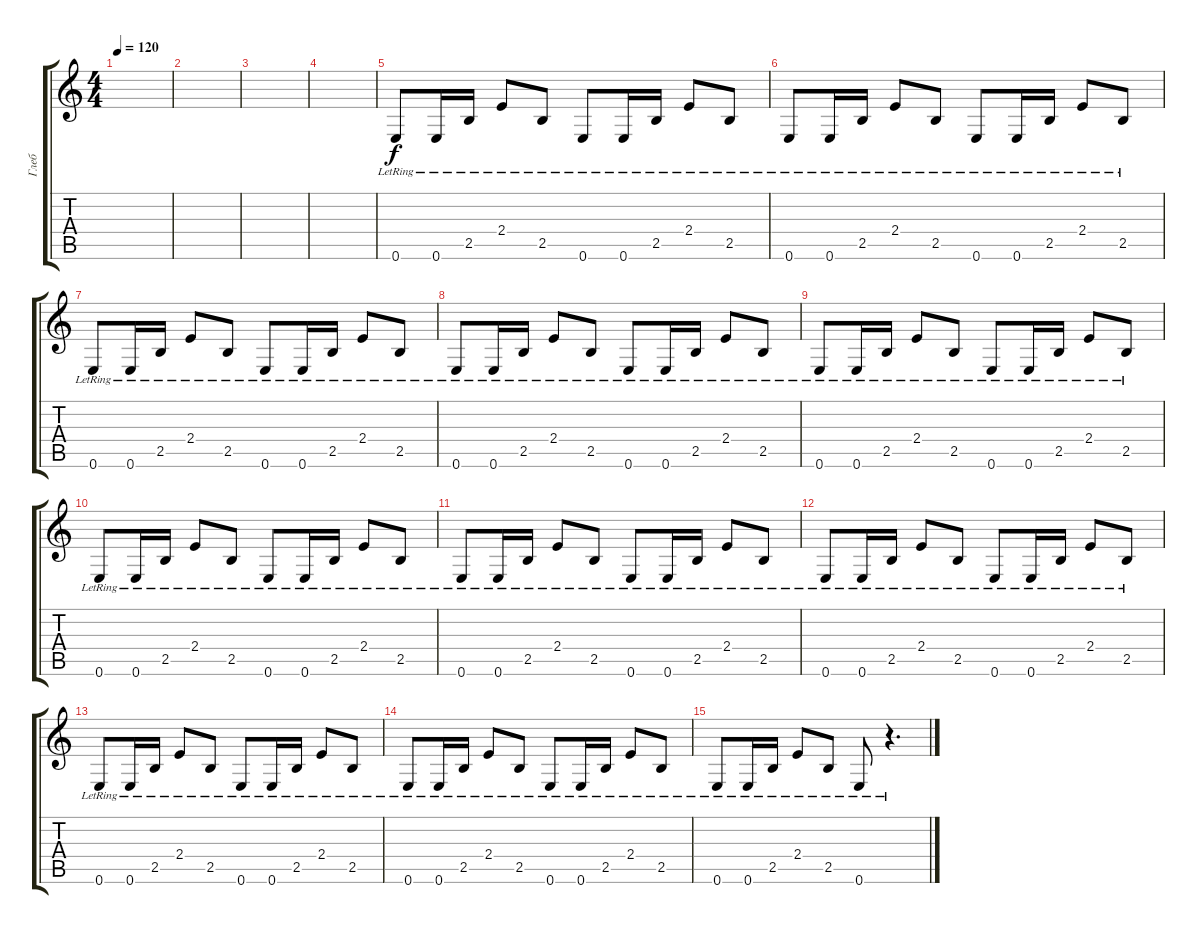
\track ("Глеб" "Глеб") {instrument acousticguitarsteel}
\staff {score tabs}
\tuning (E4 B3 G3 D3 A2 E2) {hide}
\ts (4 4)
\tempo 120
\clef g2
\ks c
|
|
|
|
0.6{lr}.8{volume 11 instrument acousticguitarsteel} 0.6{lr}.16 2.5{lr}.16 2.4{lr}.8 2.5{lr}.8 0.6{lr}.8 0.6{lr}.16 2.5{lr}.16 2.4{lr}.8 2.5{lr}.8 |
0.6{lr}.8 0.6{lr}.16 2.5{lr}.16 2.4{lr}.8 2.5{lr}.8 0.6{lr}.8 0.6{lr}.16 2.5{lr}.16 2.4{lr}.8 2.5{lr}.8 |
0.6{lr}.8 0.6{lr}.16 2.5{lr}.16 2.4{lr}.8 2.5{lr}.8 0.6{lr}.8 0.6{lr}.16 2.5{lr}.16 2.4{lr}.8 2.5{lr}.8 |
0.6{lr}.8 0.6{lr}.16 2.5{lr}.16 2.4{lr}.8 2.5{lr}.8 0.6{lr}.8 0.6{lr}.16 2.5{lr}.16 2.4{lr}.8 2.5{lr}.8 |
0.6{lr}.8 0.6{lr}.16 2.5{lr}.16 2.4{lr}.8 2.5{lr}.8 0.6{lr}.8 0.6{lr}.16 2.5{lr}.16 2.4{lr}.8 2.5{lr}.8 |
0.6{lr}.8 0.6{lr}.16 2.5{lr}.16 2.4{lr}.8 2.5{lr}.8 0.6{lr}.8 0.6{lr}.16 2.5{lr}.16 2.4{lr}.8 2.5{lr}.8 |
0.6{lr}.8 0.6{lr}.16 2.5{lr}.16 2.4{lr}.8 2.5{lr}.8 0.6{lr}.8 0.6{lr}.16 2.5{lr}.16 2.4{lr}.8 2.5{lr}.8 |
0.6{lr}.8 0.6{lr}.16 2.5{lr}.16 2.4{lr}.8 2.5{lr}.8 0.6{lr}.8 0.6{lr}.16 2.5{lr}.16 2.4{lr}.8 2.5{lr}.8 |
0.6{lr}.8 0.6{lr}.16 2.5{lr}.16 2.4{lr}.8 2.5{lr}.8 0.6{lr}.8 0.6{lr}.16 2.5{lr}.16 2.4{lr}.8 2.5{lr}.8 |
0.6{lr}.8 0.6{lr}.16 2.5{lr}.16 2.4{lr}.8 2.5{lr}.8 0.6{lr}.8 0.6{lr}.16 2.5{lr}.16 2.4{lr}.8 2.5{lr}.8 |
0.6{lr}.8 0.6{lr}.16 2.5{lr}.16 2.4{lr}.8 2.5{lr}.8 0.6{lr}.8 r.4{d}
